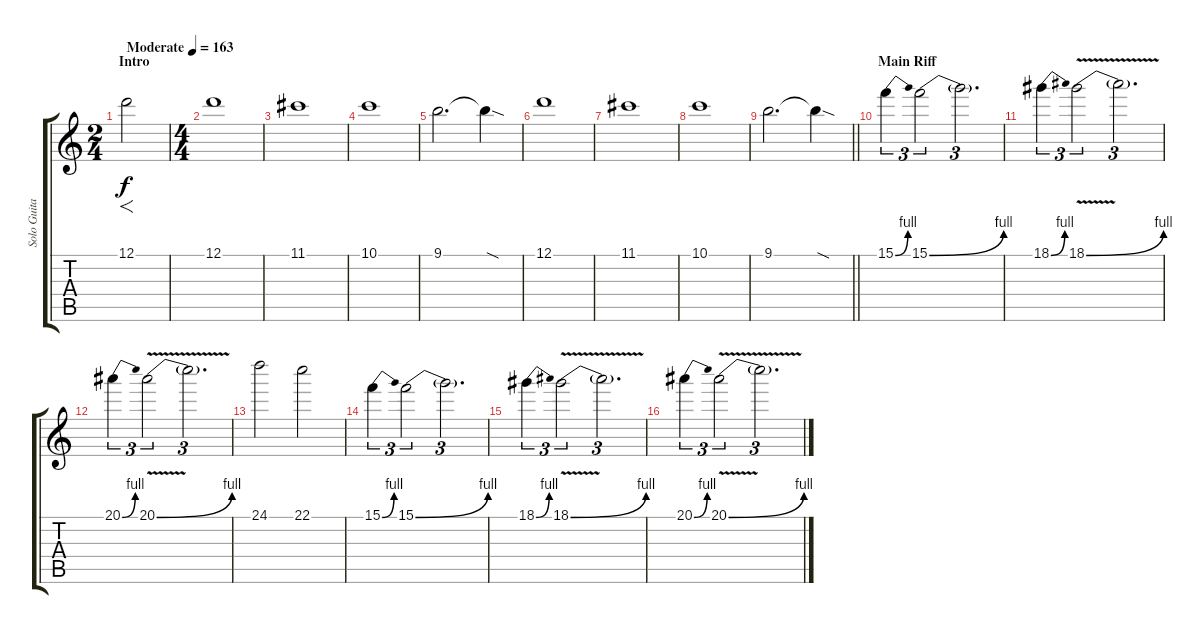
\track ("Solo Guitar" "Solo Guita") {instrument distortionguitar}
\staff {score tabs}
\tuning (D4 A3 F3 C3 G2 D2) {hide}
\ts (2 4)
\section ("" "Intro")
\tempo (163 "Moderate")
\clef g2
\ks c
12.1.2{f dy f instrument distortionguitar} |
\ts (4 4)
12.1.1 |
11.1.1 |
10.1.1 |
9.1.2{d} 9.1{sod t}.4 |
12.1.1 |
11.1.1 |
10.1.1 |
\barLineRight lightlight
9.1.2{d} 9.1{sod t}.4 |
\section ("" "Main Riff")
15.1{be (bend 0 0 60 4)}.4{tu (3 2)} 15.1{be (bend 0 0 60 4)}.2{tu (3 2)} 15.1{t}.2{d tu (3 2)} |
18.1{be (bend 0 0 60 4)}.4{tu (3 2)} 18.1{be (bend 0 0 60 4) v}.2{tu (3 2)} 18.1{t}.2{d tu (3 2)} |
20.1{be (bend 0 0 60 4)}.4{tu (3 2)} 20.1{be (bend 0 0 60 4) v}.2{tu (3 2)} 20.1{t}.2{d tu (3 2)} |
24.1.2 22.1.2 |
15.1{be (bend 0 0 60 4)}.4{tu (3 2)} 15.1{be (bend 0 0 60 4)}.2{tu (3 2)} 15.1{t}.2{d tu (3 2)} |
18.1{be (bend 0 0 60 4)}.4{tu (3 2)} 18.1{be (bend 0 0 60 4) v}.2{tu (3 2)} 18.1{t}.2{d tu (3 2)} |
20.1{be (bend 0 0 60 4)}.4{tu (3 2)} 20.1{be (bend 0 0 60 4) v}.2{tu (3 2)} 20.1{t}.2{d tu (3 2)}
